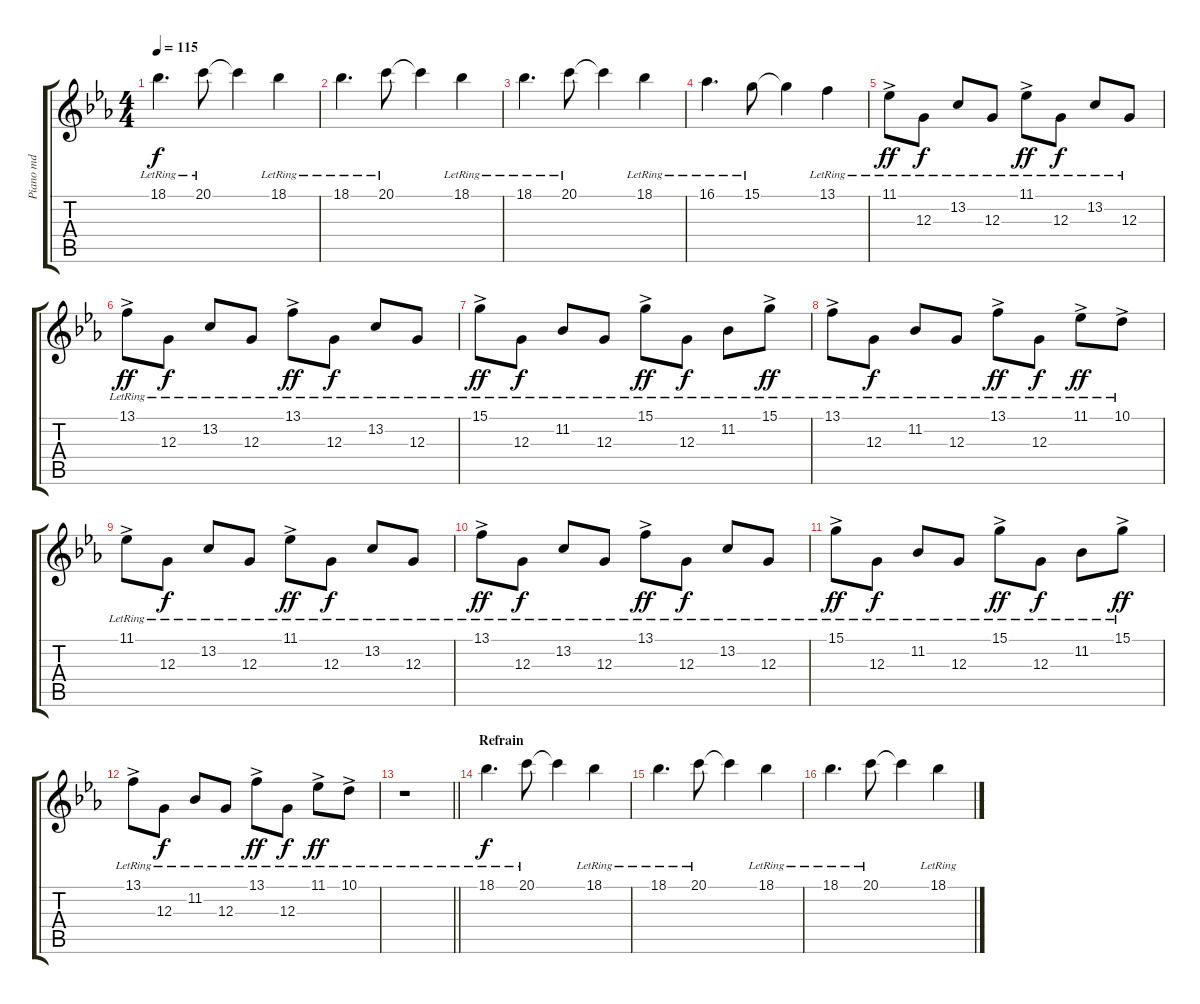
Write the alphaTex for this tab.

\track ("Piano md" "Piano md") {instrument acousticgrandpiano}
\staff {score tabs}
\tuning (E4 B3 G3 D3 A2 E2) {hide}
\ts (4 4)
\tempo 115
\clef g2
\ks eb
18.1{lr}.4{d dy f} 20.1{lr}.8 20.1{t}.4 18.1{lr}.4 |
18.1{lr}.4{d} 20.1{lr}.8 20.1{t}.4 18.1{lr}.4 |
18.1{lr}.4{d} 20.1{lr}.8 20.1{t}.4 18.1{lr}.4 |
16.1{lr}.4{d} 15.1{lr}.8 15.1{t}.4 13.1{lr}.4 |
11.1{ac lr}.8{dy ff volume 11} 12.3{lr}.8{dy f} 13.2{lr}.8 12.3{lr}.8 11.1{ac lr}.8{dy ff} 12.3{lr}.8{dy f} 13.2{lr}.8 12.3{lr}.8 |
13.1{ac lr}.8{dy ff} 12.3{lr}.8{dy f} 13.2{lr}.8 12.3{lr}.8 13.1{ac lr}.8{dy ff} 12.3{lr}.8{dy f} 13.2{lr}.8 12.3{lr}.8 |
15.1{ac lr}.8{dy ff} 12.3{lr}.8{dy f} 11.2{lr}.8 12.3{lr}.8 15.1{ac lr}.8{dy ff} 12.3{lr}.8{dy f} 11.2{lr}.8 15.1{ac lr}.8{dy ff} |
13.1{ac lr}.8 12.3{lr}.8{dy f} 11.2{lr}.8 12.3{lr}.8 13.1{ac lr}.8{dy ff} 12.3{lr}.8{dy f} 11.1{ac lr}.8{dy ff} 10.1{ac lr}.8 |
11.1{ac lr}.8{volume 11} 12.3{lr}.8{dy f} 13.2{lr}.8 12.3{lr}.8 11.1{ac lr}.8{dy ff} 12.3{lr}.8{dy f} 13.2{lr}.8 12.3{lr}.8 |
13.1{ac lr}.8{dy ff} 12.3{lr}.8{dy f} 13.2{lr}.8 12.3{lr}.8 13.1{ac lr}.8{dy ff} 12.3{lr}.8{dy f} 13.2{lr}.8 12.3{lr}.8 |
15.1{ac lr}.8{dy ff} 12.3{lr}.8{dy f} 11.2{lr}.8 12.3{lr}.8 15.1{ac lr}.8{dy ff} 12.3{lr}.8{dy f} 11.2{lr}.8 15.1{ac lr}.8{dy ff} |
13.1{ac lr}.8 12.3{lr}.8{dy f} 11.2{lr}.8 12.3{lr}.8 13.1{ac lr}.8{dy ff} 12.3{lr}.8{dy f} 11.1{ac lr}.8{dy ff} 10.1{ac lr}.8 |
\barLineRight lightlight
r.1 |
\section ("" "Refrain")
18.1{lr}.4{d dy f volume 16} 20.1{lr}.8 20.1{t}.4 18.1{lr}.4 |
18.1{lr}.4{d} 20.1{lr}.8 20.1{t}.4 18.1{lr}.4 |
18.1{lr}.4{d} 20.1{lr}.8 20.1{t}.4 18.1{lr}.4
